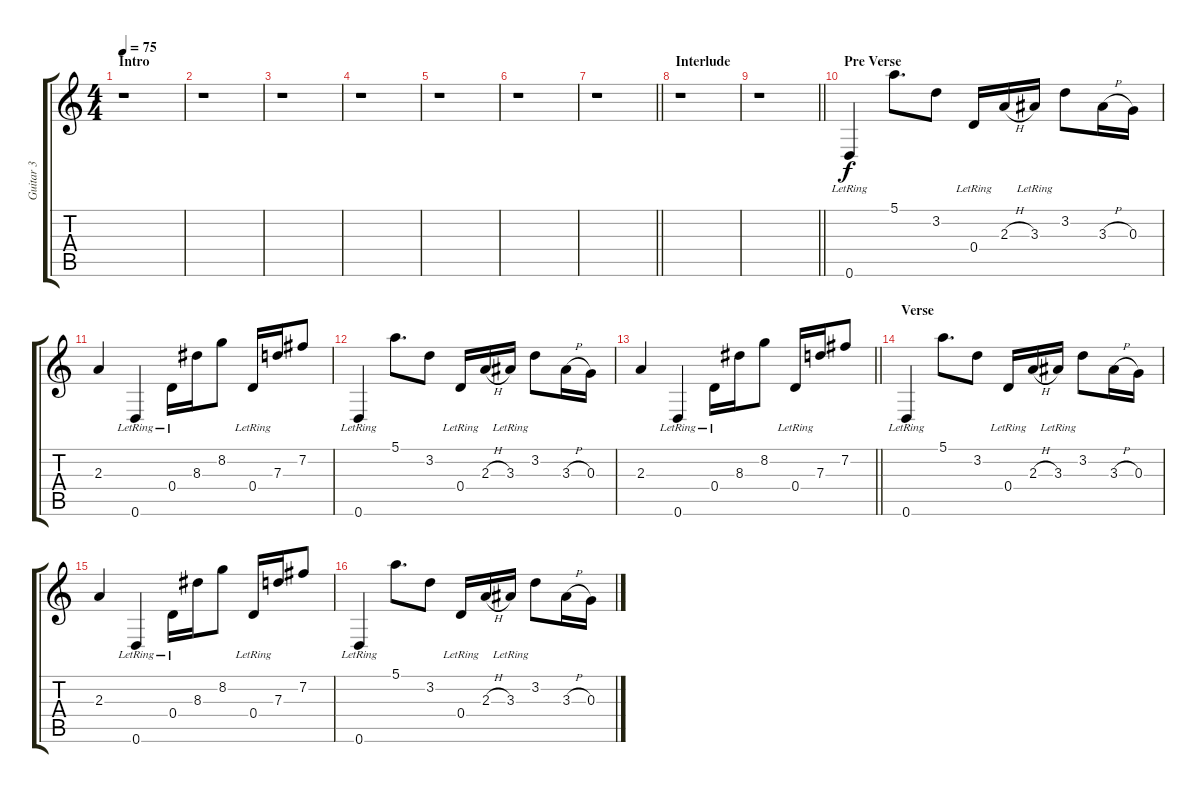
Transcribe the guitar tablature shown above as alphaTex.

\track ("Guitar 3" "Guitar 3") {instrument electricguitarclean}
\staff {score tabs}
\tuning (E4 B3 G3 D3 A2 D2) {hide}
\ts (4 4)
\section ("" "Intro")
\tempo 75
\clef g2
\ks c
r.1{dy f instrument electricguitarclean} |
r.1 |
r.1 |
r.1 |
r.1 |
r.1 |
\barLineRight lightlight
r.1 |
\section ("" "Interlude")
r.1 |
\barLineRight lightlight
r.1 |
\section ("" "Pre Verse")
0.6{lr}.4 5.1.8{d} 3.2.8 0.4{lr}.16 2.3{h}.16 3.3{lr}.16 3.2.8 3.3{h}.16 0.3.16 |
2.3.4 0.6{lr}.4 0.4{lr}.16 8.3.16 8.2.8 0.4{lr}.16 7.3.16 7.2.8 |
0.6{lr}.4 5.1.8{d} 3.2.8 0.4{lr}.16 2.3{h}.16 3.3{lr}.16 3.2.8 3.3{h}.16 0.3.16 |
\barLineRight lightlight
2.3.4 0.6{lr}.4 0.4{lr}.16 8.3.16 8.2.8 0.4{lr}.16 7.3.16 7.2.8 |
\section ("" "Verse")
0.6{lr}.4 5.1.8{d} 3.2.8 0.4{lr}.16 2.3{h}.16 3.3{lr}.16 3.2.8 3.3{h}.16 0.3.16 |
2.3.4 0.6{lr}.4 0.4{lr}.16 8.3.16 8.2.8 0.4{lr}.16 7.3.16 7.2.8 |
0.6{lr}.4 5.1.8{d} 3.2.8 0.4{lr}.16 2.3{h}.16 3.3{lr}.16 3.2.8 3.3{h}.16 0.3.16
